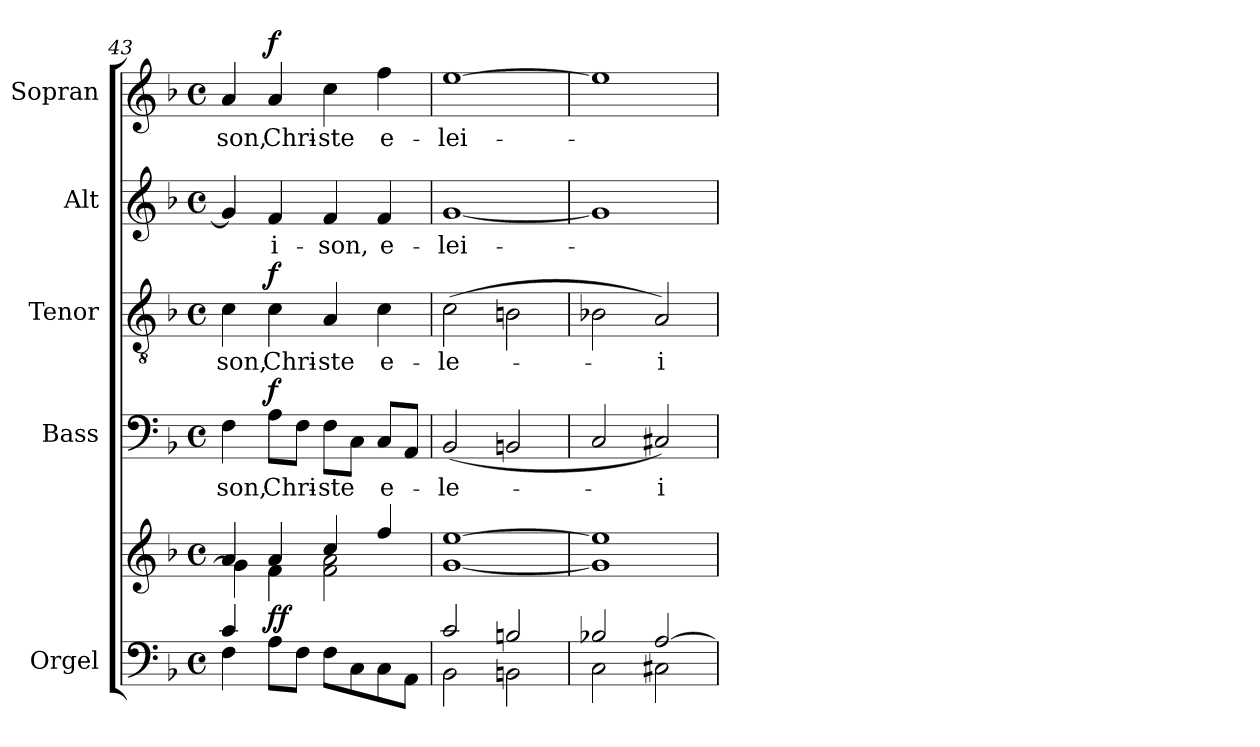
**kern	**kern	**dynam	**kern	**text	**dynam	**kern	**text	**dynam	**kern	**text	**kern	**text	**dynam
*part5	*part5	*part5	*part4	*part4	*part4	*part3	*part3	*part3	*part2	*part2	*part1	*part1	*part1
*staff6	*staff5	*staff5/6	*staff4	*staff4	*staff4	*staff3	*staff3	*staff3	*staff2	*staff2	*staff1	*staff1	*staff1
*I"Orgel	*	*	*I"Bass	*	*	*I"Tenor	*	*	*I"Alt	*	*I"Sopran	*	*
*I'Org.	*	*	*I'B.	*	*	*I'T.	*	*	*I'A.	*	*I'S.	*	*
*clefF4	*clefG2	*	*clefF4	*	*	*clefGv2	*	*	*clefG2	*	*clefG2	*	*
*k[b-]	*k[b-]	*	*k[b-]	*	*	*k[b-]	*	*	*k[b-]	*	*k[b-]	*	*
*F:	*F:	*	*F:	*	*	*F:	*	*	*F:	*	*F:	*	*
*M4/4	*M4/4	*	*M4/4	*	*	*M4/4	*	*	*M4/4	*	*M4/4	*	*
*met(c)	*met(c)	*	*met(c)	*	*	*met(c)	*	*	*met(c)	*	*met(c)	*	*
=43	=43	=43	=43	=43	=43	=43	=43	=43	=43	=43	=43	=43	=43
*^	*^	*	*	*	*	*	*	*	*	*	*	*	*
!	!	!	!	!	!	!LO:LY:b	!	!	!LO:LY:b	!	!	!	!	!LO:LY:b	!
4c/	4F\	4a/	4g\]	.	4F\	-son,	.	4c\	-son,	.	4g/]	.	4a/	-son,	.
!	!	!	!	!LO:DY:b	!	!LO:LY:b	!LO:DY:a	!	!LO:LY:b	!LO:DY:a	!	!LO:LY:b	!	!LO:LY:b	!LO:DY:a
4ryy	8A\L	4a/	4f\	ff	8A\L	Chri-	f	4c\	Chri-	f	4f/	-i-	4a/	Chri-	f
.	8F\J	.	.	.	8F\J	.	.	.	.	.	.	.	.	.	.
!	!	!	!	!	!	!LO:LY:b	!	!	!LO:LY:b	!	!	!LO:LY:b	!	!LO:LY:b	!
2ryy	8F\L	4cc/	2f\ 2a\	.	8F\L	-ste	.	4A/	-ste	.	4f/	-son,	4cc\	-ste	.
.	8C\	.	.	.	8C\J	.	.	.	.	.	.	.	.	.	.
!	!	!	!	!	!	!LO:LY:b	!	!	!LO:LY:b	!	!	!LO:LY:b	!	!LO:LY:b	!
.	8C\	4ff/	.	.	8C/L	e-	.	4c\	e-	.	4f/	e-	4ff\	e-	.
.	8AA\J	.	.	.	8AA/J	.	.	.	.	.	.	.	.	.	.
!!LO:LB:g=z
=44	=44	=44	=44	=44	=44	=44	=44	=44	=44	=44	=44	=44	=44	=44	=44
!	!	!	!	!	!	!LO:LY:b	!	!	!LO:LY:b	!	!	!LO:LY:b	!	!LO:LY:b	!
2c/	2BB-\	[>1ee	[<1g	.	(2BB-/	-le-	.	(>2c\	-le-	.	[1g	-lei-	[1ee	-lei-	.
2Bn/	2BBn\	.	.	.	2BBn/	.	.	2Bn\	.	.	.	.	.	.	.
=45	=45	=45	=45	=45	=45	=45	=45	=45	=45	=45	=45	=45	=45	=45	=45
2B-X/	2C\	1ee]	1g]	.	2C/	.	.	2B-X\	.	.	1g]	.	1ee]	.	.
!	!	!	!	!	!	!LO:LY:b	!	!	!LO:LY:b	!	!	!	!	!	!
[>2A/	2C#X\	.	.	.	2C#X/)	-i-	.	2A/)	-i-	.	.	.	.	.	.
*v	*v	*	*	*	*	*	*	*	*	*	*	*	*	*	*
*	*v	*v	*	*	*	*	*	*	*	*	*	*	*	*
=	=	=	=	=	=	=	=	=	=	=	=	=	=
*-	*-	*-	*-	*-	*-	*-	*-	*-	*-	*-	*-	*-	*-
